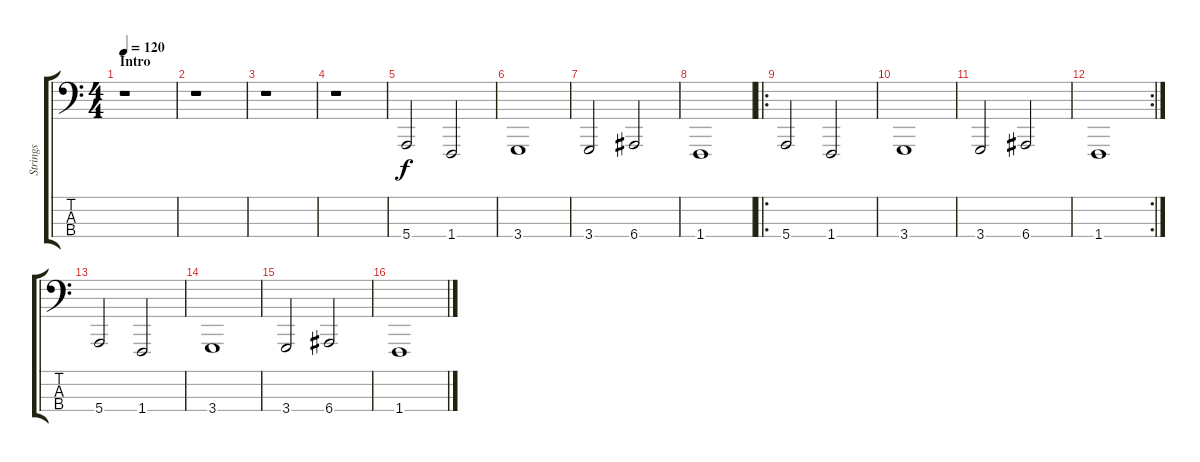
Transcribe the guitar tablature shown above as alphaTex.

\track ("Strings" "Strings") {instrument synthstrings1}
\staff {score tabs}
\tuning (G2 D2 A1 E1) {hide}
\ts (4 4)
\section ("" "Intro")
\tempo 120
\clef f4
\ks c
r.1{dy f instrument synthstrings1} |
r.1 |
r.1 |
r.1 |
5.4.2 1.4.2 |
3.4.1 |
3.4.2 6.4.2 |
1.4.1 |
\ro
5.4.2 1.4.2 |
3.4.1 |
3.4.2 6.4.2 |
\rc 2
1.4.1 |
5.4.2 1.4.2 |
3.4.1 |
3.4.2 6.4.2 |
1.4.1
